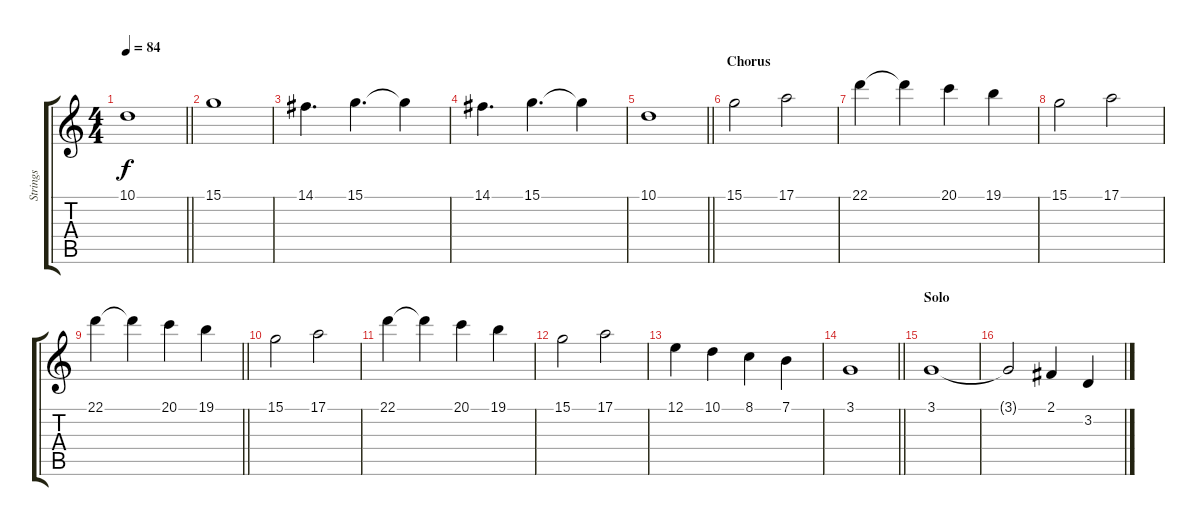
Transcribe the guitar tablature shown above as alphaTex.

\track ("Strings" "Strings") {instrument stringensemble1}
\staff {score tabs}
\tuning (E4 B3 G3 D3 A2 E2) {hide}
\ts (4 4)
\tempo 84
\clef g2
\barLineRight lightlight
\ks c
10.1.1{dy f} |
15.1.1 |
14.1.4{d} 15.1.4{d} 15.1{t}.4 |
14.1.4{d} 15.1.4{d} 15.1{t}.4 |
\barLineRight lightlight
10.1.1 |
\section ("" "Chorus")
15.1.2 17.1.2 |
22.1.4 22.1{t}.4 20.1.4 19.1.4 |
15.1.2 17.1.2 |
\barLineRight lightlight
22.1.4 22.1{t}.4 20.1.4 19.1.4 |
15.1.2 17.1.2 |
22.1.4 22.1{t}.4 20.1.4 19.1.4 |
15.1.2 17.1.2 |
12.1.4 10.1.4 8.1.4 7.1.4 |
\barLineRight lightlight
3.1.1 |
\section ("" "Solo")
3.1.1 |
3.1{t}.2 2.1.4 3.2.4
